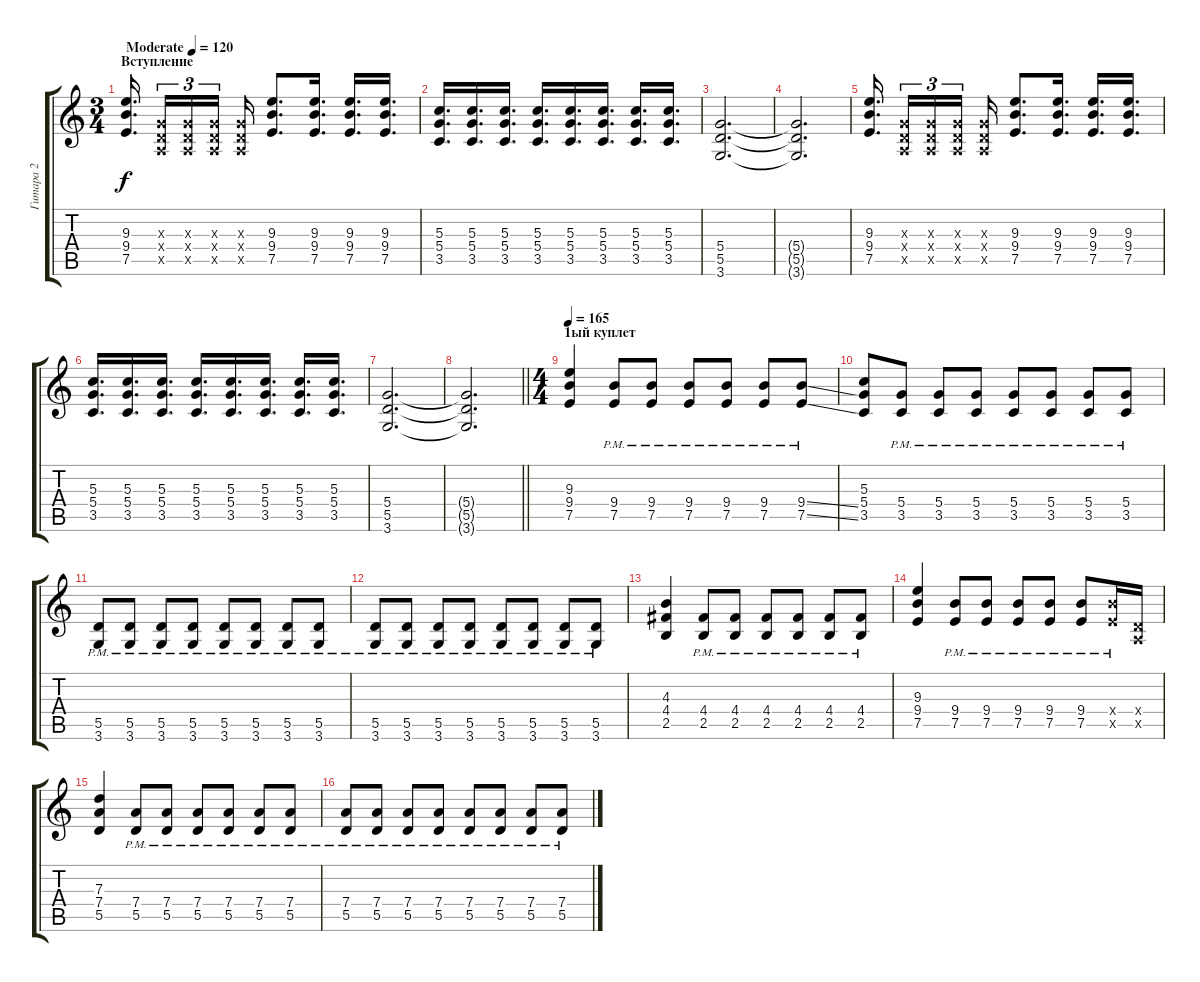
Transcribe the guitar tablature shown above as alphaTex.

\track ("Гитара 2" "Гитара 2") {instrument overdrivenguitar}
\staff {score tabs}
\tuning (E4 B3 G3 D3 A2 E2) {hide}
\ts (3 4)
\section ("" "Вступление")
\tempo (120 "Moderate")
\clef g2
\ks c
(9.3 9.4 7.5).16{d dy f instrument overdrivenguitar beam splitsecondary} (0.3{x} 0.4{x} 0.5{x}).16{tu (3 2)} (0.3{x} 0.4{x} 0.5{x}).16{tu (3 2)} (0.3{x} 0.4{x} 0.5{x}).16{tu (3 2) beam splitsecondary} (0.3{x} 0.4{x} 0.5{x}).16 (9.3 9.4 7.5).8{d} (9.3 9.4 7.5).16{d} (9.3 9.4 7.5).16{d} (9.3 9.4 7.5).16{d} |
(5.3 5.4 3.5).16{d} (5.3 5.4 3.5).16{d} (5.3 5.4 3.5).16{d} (5.3 5.4 3.5).16{d} (5.3 5.4 3.5).16{d} (5.3 5.4 3.5).16{d} (5.3 5.4 3.5).16{d} (5.3 5.4 3.5).16{d} |
(5.4 5.5 3.6).2{d} |
(5.4{t} 5.5{t} 3.6{t}).2{d} |
(9.3 9.4 7.5).16{d beam splitsecondary} (0.3{x} 0.4{x} 0.5{x}).16{tu (3 2)} (0.3{x} 0.4{x} 0.5{x}).16{tu (3 2)} (0.3{x} 0.4{x} 0.5{x}).16{tu (3 2) beam splitsecondary} (0.3{x} 0.4{x} 0.5{x}).16 (9.3 9.4 7.5).8{d} (9.3 9.4 7.5).16{d} (9.3 9.4 7.5).16{d} (9.3 9.4 7.5).16{d} |
(5.3 5.4 3.5).16{d} (5.3 5.4 3.5).16{d} (5.3 5.4 3.5).16{d} (5.3 5.4 3.5).16{d} (5.3 5.4 3.5).16{d} (5.3 5.4 3.5).16{d} (5.3 5.4 3.5).16{d} (5.3 5.4 3.5).16{d} |
(5.4 5.5 3.6).2{d} |
\barLineRight lightlight
(5.4{t} 5.5{t} 3.6{t}).2{d} |
\ts (4 4)
\section ("" "1ый куплет")
\tempo 165
(9.3 9.4 7.5).4 (9.4{pm} 7.5{pm}).8 (9.4{pm} 7.5{pm}).8 (9.4{pm} 7.5{pm}).8 (9.4{pm} 7.5{pm}).8 (9.4{pm} 7.5{pm}).8 (9.4{ss pm} 7.5{ss pm}).8 |
(5.3 5.4 3.5).8 (5.4{pm} 3.5{pm}).8 (5.4{pm} 3.5{pm}).8 (5.4{pm} 3.5{pm}).8 (5.4{pm} 3.5{pm}).8 (5.4{pm} 3.5{pm}).8 (5.4{pm} 3.5{pm}).8 (5.4{pm} 3.5{pm}).8 |
(5.5{pm} 3.6{pm}).8 (5.5{pm} 3.6{pm}).8 (5.5{pm} 3.6{pm}).8 (5.5{pm} 3.6{pm}).8 (5.5{pm} 3.6{pm}).8 (5.5{pm} 3.6{pm}).8 (5.5{pm} 3.6{pm}).8 (5.5{pm} 3.6{pm}).8 |
(5.5{pm} 3.6{pm}).8 (5.5{pm} 3.6{pm}).8 (5.5{pm} 3.6{pm}).8 (5.5{pm} 3.6{pm}).8 (5.5{pm} 3.6{pm}).8 (5.5{pm} 3.6{pm}).8 (5.5{pm} 3.6{pm}).8 (5.5{pm} 3.6{pm}).8 |
(4.3 4.4 2.5).4 (4.4{pm} 2.5{pm}).8 (4.4{pm} 2.5{pm}).8 (4.4{pm} 2.5{pm}).8 (4.4{pm} 2.5{pm}).8 (4.4{pm} 2.5{pm}).8 (4.4{pm} 2.5{pm}).8 |
(9.3 9.4 7.5).4 (9.4{pm} 7.5{pm}).8 (9.4{pm} 7.5{pm}).8 (9.4{pm} 7.5{pm}).8 (9.4{pm} 7.5{pm}).8 (9.4{pm} 7.5{pm}).8 (9.4{pm x} 7.5{pm x}).16 (0.4{x} 0.5{x}).16 |
(7.3 7.4 5.5).4 (7.4{pm} 5.5{pm}).8 (7.4{pm} 5.5{pm}).8 (7.4{pm} 5.5{pm}).8 (7.4{pm} 5.5{pm}).8 (7.4{pm} 5.5{pm}).8 (7.4{pm} 5.5{pm}).8 |
(7.4{pm} 5.5{pm}).8 (7.4{pm} 5.5{pm}).8 (7.4{pm} 5.5{pm}).8 (7.4{pm} 5.5{pm}).8 (7.4{pm} 5.5{pm}).8 (7.4{pm} 5.5{pm}).8 (7.4{pm} 5.5{pm}).8 (7.4{pm} 5.5{pm}).8
